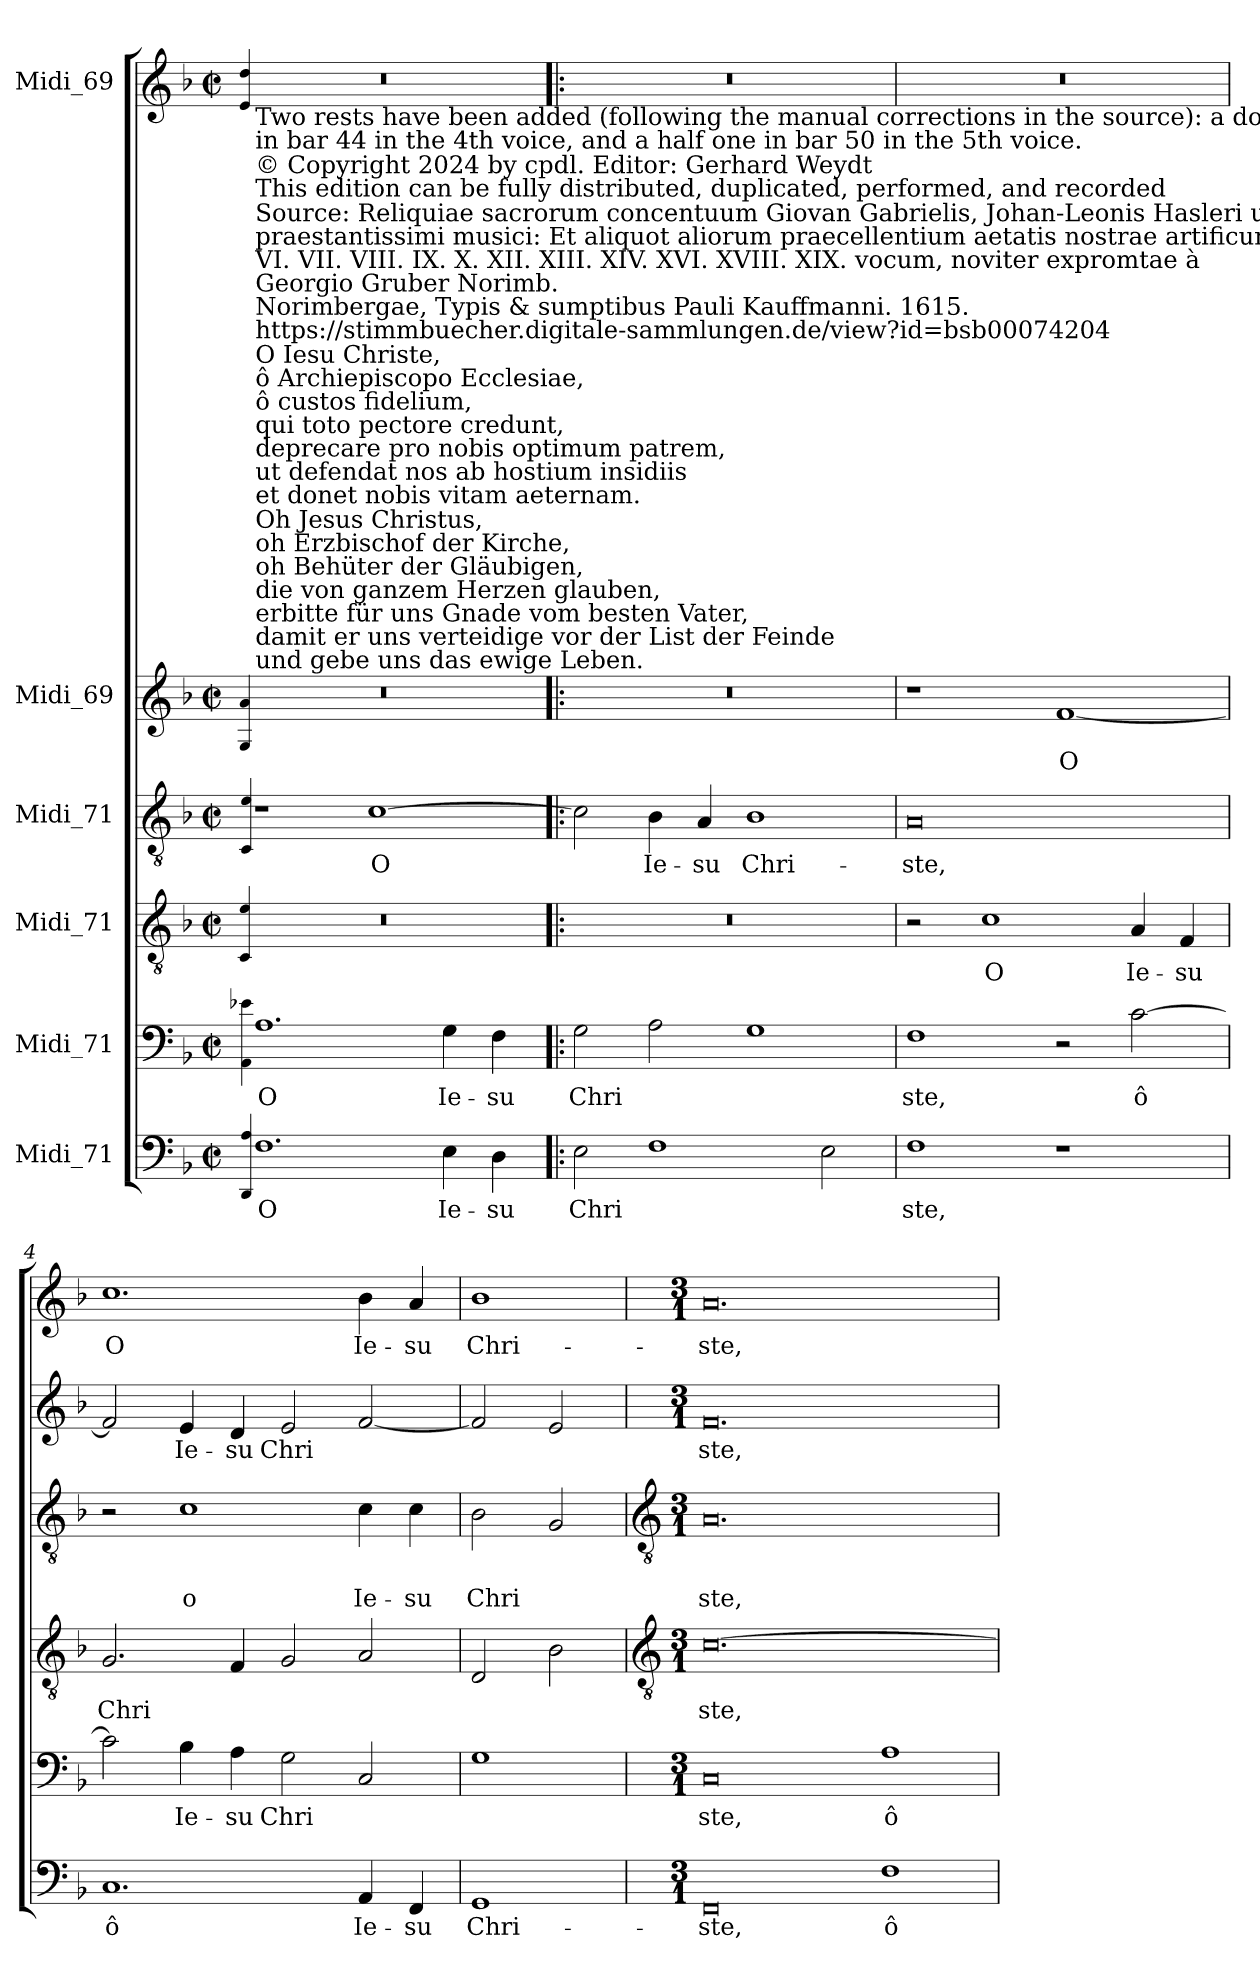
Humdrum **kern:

**kern	**text	**kern	**text	**kern	**text	**kern	**text	**text	**kern	**text	**kern	**text
*part6	*part6	*part5	*part5	*part4	*part4	*part3	*part3	*part3	*part2	*part2	*part1	*part1
*staff6	*staff6	*staff5	*staff5	*staff4	*staff4	*staff3	*staff3	*staff3	*staff2	*staff2	*staff1	*staff1
*I"Midi_71	*	*I"Midi_71	*	*I"Midi_71	*	*I"Midi_71	*	*	*I"Midi_69	*	*I"Midi_69	*
*clefF4	*	*clefF4	*	*clefGv2	*	*clefGv2	*	*	*clefG2	*	*clefG2	*
*k[b-]	*	*k[b-]	*	*k[b-]	*	*k[b-]	*	*	*k[b-]	*	*k[b-]	*
*F:	*	*F:	*	*F:	*	*F:	*	*	*F:	*	*F:	*
*M4/2	*	*M4/2	*	*M4/2	*	*M4/2	*	*	*M4/2	*	*M4/2	*
*met(c|)	*	*met(c|)	*	*met(c|)	*	*met(c|)	*	*	*met(c|)	*	*met(c|)	*
=1	=1	=1	=1	=1	=1	=1	=1	=1	=1	=1	=1	=1
4qqDD 4qqA	.	4qqAA 4qqe-X	.	4qqC 4qqe	.	4qqC 4qqe	.	.	4qqG 4qqa	.	4qqe 4qqdd	.
!	!	!	!	!	!	!	!	!	!	!	!LO:TX:b:t=Two rests have been added (following the manual corrections in the source)&colon; a double whole one\nin bar 44 in the 4th voice, and a half one in bar 50 in the 5th voice.	!
!	!	!	!	!	!	!	!	!	!	!	!LO:TX:b:t=© Copyright 2024 by cpdl. Editor&colon; Gerhard Weydt\nThis edition can be fully distributed, duplicated, performed, and recorded	!
!	!	!	!	!	!	!	!	!	!	!	!LO:TX:b:t=Source&colon; Reliquiae sacrorum concentuum Giovan Gabrielis, Johan-Leonis Hasleri utriusque\npraestantissimi  musici&colon; Et aliquot aliorum praecellentium aetatis nostrae artificum Motectae,\nVI. VII. VIII. IX. X. XII. XIII. XIV. XVI. XVIII. XIX. vocum, noviter expromtae à\nGeorgio Gruber Norimb.\nNorimbergae, Typis & sumptibus Pauli Kauffmanni. 1615.\nhttps&colon;//stimmbuecher.digitale-sammlungen.de/view?id=bsb00074204	!
!	!	!	!	!	!	!	!	!	!	!	!LO:TX:b:t=O Iesu Christe,\nô Archiepiscopo Ecclesiae,\nô custos fidelium,\nqui toto pectore credunt,\ndeprecare pro nobis optimum patrem,\nut defendat nos ab hostium insidiis\net donet nobis vitam aeternam.	!
!	!	!	!	!	!	!	!	!	!	!	!LO:TX:b:t=Oh Jesus Christus,\noh Erzbischof der Kirche,\noh Behüter der Gläubigen,\ndie von ganzem Herzen glauben,\nerbitte für uns Gnade vom besten Vater,\ndamit er uns verteidige vor der List der Feinde\nund gebe uns das ewige Leben.	!
!	!LO:LY:b	!	!LO:LY:b	!	!	!	!	!	!	!	!	!
1.F	O	1.A	O	0r	.	1r	.	.	0r	.	0r	.
!	!	!	!	!	!	!	!LO:LY:b	!	!	!	!	!
.	.	.	.	.	.	[1c	O	.	.	.	.	.
!	!LO:LY:b	!	!LO:LY:b	!	!	!	!	!	!	!	!	!
4E	Ie-	4G	Ie-	.	.	.	.	.	.	.	.	.
!	!LO:LY:b	!	!LO:LY:b	!	!	!	!	!	!	!	!	!
4D	-su	4F	-su	.	.	.	.	.	.	.	.	.
=2!|:	=2!|:	=2!|:	=2!|:	=2!|:	=2!|:	=2!|:	=2!|:	=2!|:	=2!|:	=2!|:	=2!|:	=2!|:
!	!LO:LY:b	!	!LO:LY:b	!	!	!	!	!	!	!	!	!
2E	Chri	2G	Chri	0r	.	2c]	.	.	0r	.	0r	.
!	!	!	!	!	!	!	!LO:LY:b	!	!	!	!	!
1F	.	2A	.	.	.	4B-	Ie-	.	.	.	.	.
!	!	!	!	!	!	!	!LO:LY:b	!	!	!	!	!
.	.	.	.	.	.	4A	-su	.	.	.	.	.
!	!	!	!	!	!	!	!LO:LY:b	!	!	!	!	!
.	.	1G	.	.	.	1B-	Chri-	.	.	.	.	.
2E	.	.	.	.	.	.	.	.	.	.	.	.
=3	=3	=3	=3	=3	=3	=3	=3	=3	=3	=3	=3	=3
!	!LO:LY:b	!	!LO:LY:b	!	!	!	!LO:LY:b	!	!	!	!	!
1F	ste,	1F	ste,	2r	.	0A	-ste,	.	1r	.	0r	.
!	!	!	!	!	!LO:LY:b	!	!	!	!	!	!	!
.	.	.	.	1c	O	.	.	.	.	.	.	.
!	!	!	!	!	!	!	!	!	!	!LO:LY:b	!	!
1r	.	2r	.	.	.	.	.	.	[1f	O	.	.
!	!	!	!LO:LY:b	!	!LO:LY:b	!	!	!	!	!	!	!
.	.	[2c	ô	4A	Ie-	.	.	.	.	.	.	.
!	!	!	!	!	!LO:LY:b	!	!	!	!	!	!	!
.	.	.	.	4F	-su	.	.	.	.	.	.	.
=4	=4	=4	=4	=4	=4	=4	=4	=4	=4	=4	=4	=4
!	!LO:LY:b	!	!	!	!LO:LY:b	!	!	!	!	!	!	!LO:LY:b
1.C	ô	2c]	.	2.G	Chri	2r	.	.	2f]	.	1.cc	O
!	!	!	!LO:LY:b	!	!	!	!	!LO:LY:b	!	!LO:LY:b	!	!
.	.	4B-	Ie-	.	.	1c	.	o	4e	Ie-	.	.
!	!	!	!LO:LY:b	!	!	!	!	!	!	!LO:LY:b	!	!
.	.	4A	-su	4F	.	.	.	.	4d	-su	.	.
!	!	!	!LO:LY:b	!	!	!	!	!	!	!LO:LY:b	!	!
.	.	2G	Chri	2G	.	.	.	.	2e	Chri	.	.
!	!LO:LY:b	!	!	!	!	!	!	!LO:LY:b	!	!	!	!LO:LY:b
4AA	Ie-	2C	.	2A	.	4c	.	Ie-	[2f	.	4b-	Ie-
!	!LO:LY:b	!	!	!	!	!	!	!LO:LY:b	!	!	!	!LO:LY:b
4FF	-su	.	.	.	.	4c	.	-su	.	.	4a	-su
=5	=5	=5	=5	=5	=5	=5	=5	=5	=5	=5	=5	=5
!	!LO:LY:b	!	!	!	!	!	!	!LO:LY:b	!	!	!	!LO:LY:b
1GG	Chri-	1G	.	2D	.	2B-	.	Chri	2f]	.	1b-	Chri-
.	.	.	.	2B-	.	2G	.	.	2e	.	.	.
!!LO:LB:g=z
=6	=6	=6	=6	=6	=6	=6	=6	=6	=6	=6	=6	=6
*	*	*	*	*clefGv2	*	*clefGv2	*	*	*	*	*	*
*M3/1	*	*M3/1	*	*M3/1	*	*M3/1	*	*	*M3/1	*	*M3/1	*
!	!LO:LY:b	!	!LO:LY:b	!	!LO:LY:b	!	!	!LO:LY:b	!	!LO:LY:b	!	!LO:LY:b
0FF	-ste,	0C	ste,	[0.c	ste,	0.A	.	ste,	0.f	ste,	0.a	-ste,
!	!LO:LY:b	!	!LO:LY:b	!	!	!	!	!	!	!	!	!
1F	ô	1A	ô	.	.	.	.	.	.	.	.	.
=	=	=	=	=	=	=	=	=	=	=	=	=
*-	*-	*-	*-	*-	*-	*-	*-	*-	*-	*-	*-	*-
